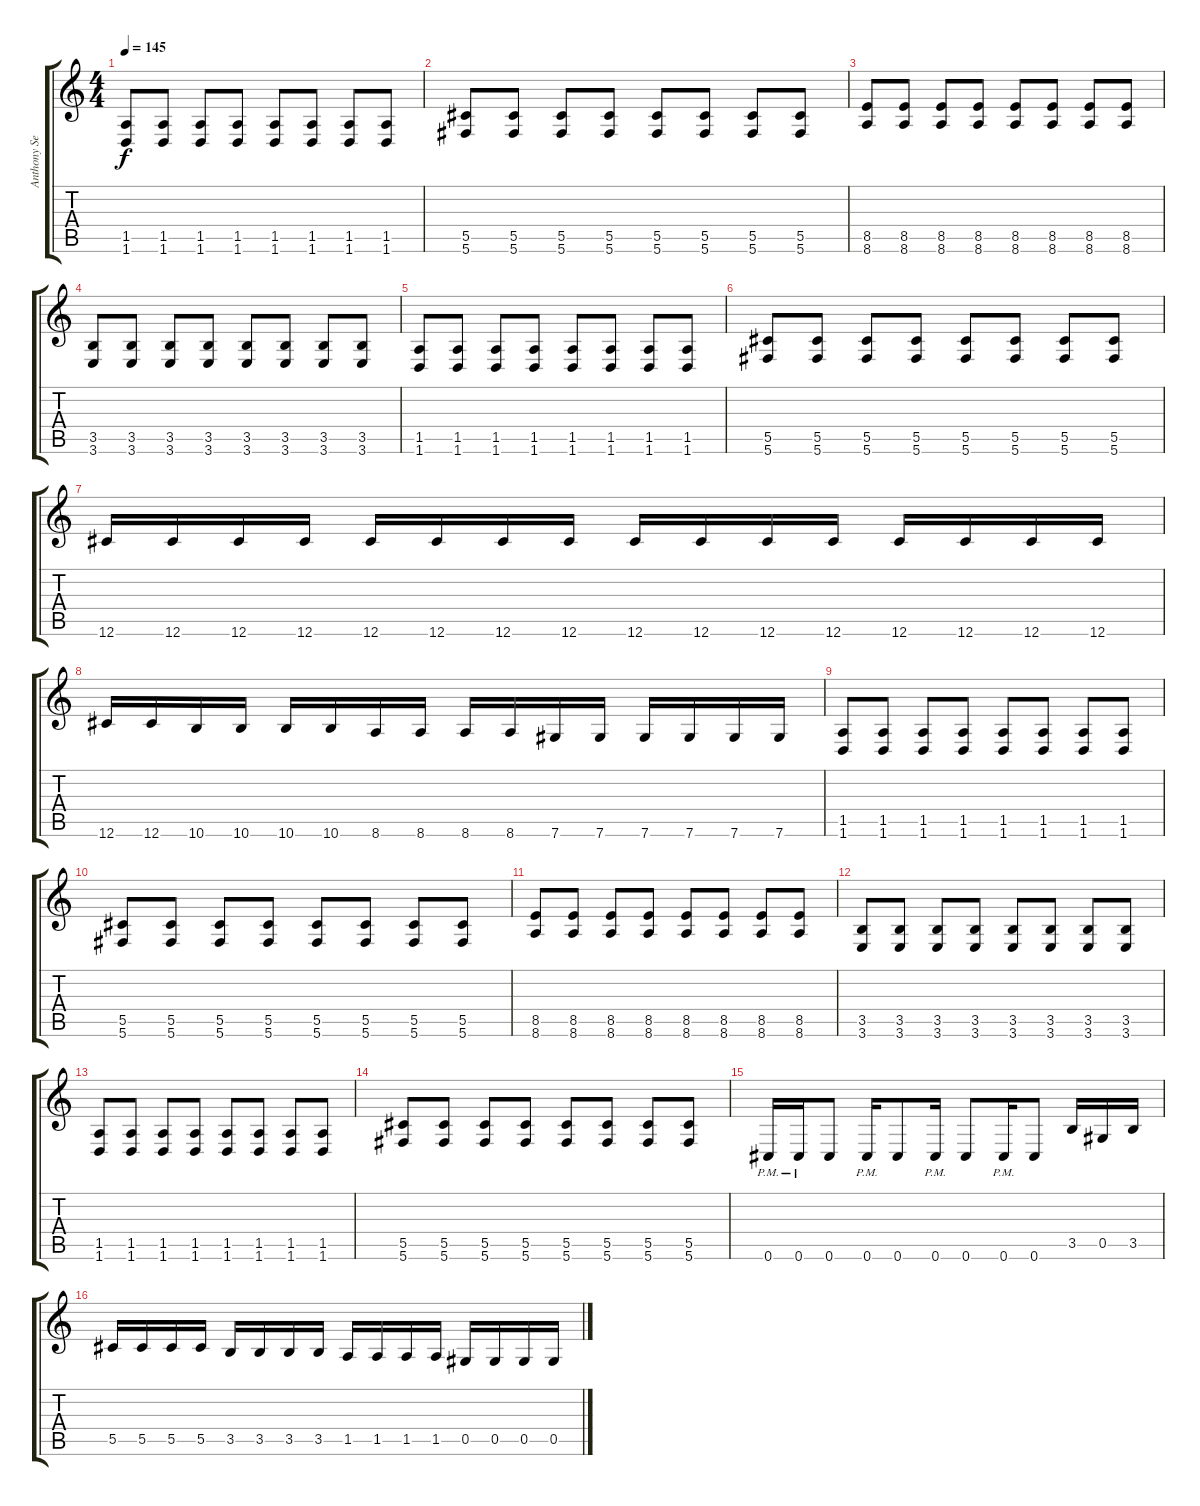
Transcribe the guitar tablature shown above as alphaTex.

\track ("Anthony Sepe" "Anthony Se") {instrument distortionguitar}
\staff {score tabs}
\tuning (Eb4 Bb3 Gb3 Db3 Ab2 Db2) {hide}
\ts (4 4)
\tempo 145
\clef g2
\ks c
(1.5 1.6).8{dy f instrument distortionguitar} (1.5 1.6).8 (1.5 1.6).8 (1.5 1.6).8 (1.5 1.6).8 (1.5 1.6).8 (1.5 1.6).8 (1.5 1.6).8 |
(5.5 5.6).8 (5.5 5.6).8 (5.5 5.6).8 (5.5 5.6).8 (5.5 5.6).8 (5.5 5.6).8 (5.5 5.6).8 (5.5 5.6).8 |
(8.5 8.6).8 (8.5 8.6).8 (8.5 8.6).8 (8.5 8.6).8 (8.5 8.6).8 (8.5 8.6).8 (8.5 8.6).8 (8.5 8.6).8 |
(3.5 3.6).8 (3.5 3.6).8 (3.5 3.6).8 (3.5 3.6).8 (3.5 3.6).8 (3.5 3.6).8 (3.5 3.6).8 (3.5 3.6).8 |
(1.5 1.6).8 (1.5 1.6).8 (1.5 1.6).8 (1.5 1.6).8 (1.5 1.6).8 (1.5 1.6).8 (1.5 1.6).8 (1.5 1.6).8 |
(5.5 5.6).8 (5.5 5.6).8 (5.5 5.6).8 (5.5 5.6).8 (5.5 5.6).8 (5.5 5.6).8 (5.5 5.6).8 (5.5 5.6).8 |
12.6.16 12.6.16 12.6.16 12.6.16 12.6.16 12.6.16 12.6.16 12.6.16 12.6.16 12.6.16 12.6.16 12.6.16 12.6.16 12.6.16 12.6.16 12.6.16 |
12.6.16 12.6.16 10.6.16 10.6.16 10.6.16 10.6.16 8.6.16 8.6.16 8.6.16 8.6.16 7.6.16 7.6.16 7.6.16 7.6.16 7.6.16 7.6.16 |
(1.5 1.6).8 (1.5 1.6).8 (1.5 1.6).8 (1.5 1.6).8 (1.5 1.6).8 (1.5 1.6).8 (1.5 1.6).8 (1.5 1.6).8 |
(5.5 5.6).8 (5.5 5.6).8 (5.5 5.6).8 (5.5 5.6).8 (5.5 5.6).8 (5.5 5.6).8 (5.5 5.6).8 (5.5 5.6).8 |
(8.5 8.6).8 (8.5 8.6).8 (8.5 8.6).8 (8.5 8.6).8 (8.5 8.6).8 (8.5 8.6).8 (8.5 8.6).8 (8.5 8.6).8 |
(3.5 3.6).8 (3.5 3.6).8 (3.5 3.6).8 (3.5 3.6).8 (3.5 3.6).8 (3.5 3.6).8 (3.5 3.6).8 (3.5 3.6).8 |
(1.5 1.6).8 (1.5 1.6).8 (1.5 1.6).8 (1.5 1.6).8 (1.5 1.6).8 (1.5 1.6).8 (1.5 1.6).8 (1.5 1.6).8 |
(5.5 5.6).8 (5.5 5.6).8 (5.5 5.6).8 (5.5 5.6).8 (5.5 5.6).8 (5.5 5.6).8 (5.5 5.6).8 (5.5 5.6).8 |
0.6{pm}.16 0.6{pm}.16 0.6.8 0.6{pm}.16 0.6.8 0.6{pm}.16 0.6.8 0.6{pm}.16 0.6.8 3.5.16 0.5.16 3.5.16 |
5.5.16 5.5.16 5.5.16 5.5.16 3.5.16 3.5.16 3.5.16 3.5.16 1.5.16 1.5.16 1.5.16 1.5.16 0.5.16 0.5.16 0.5.16 0.5.16
